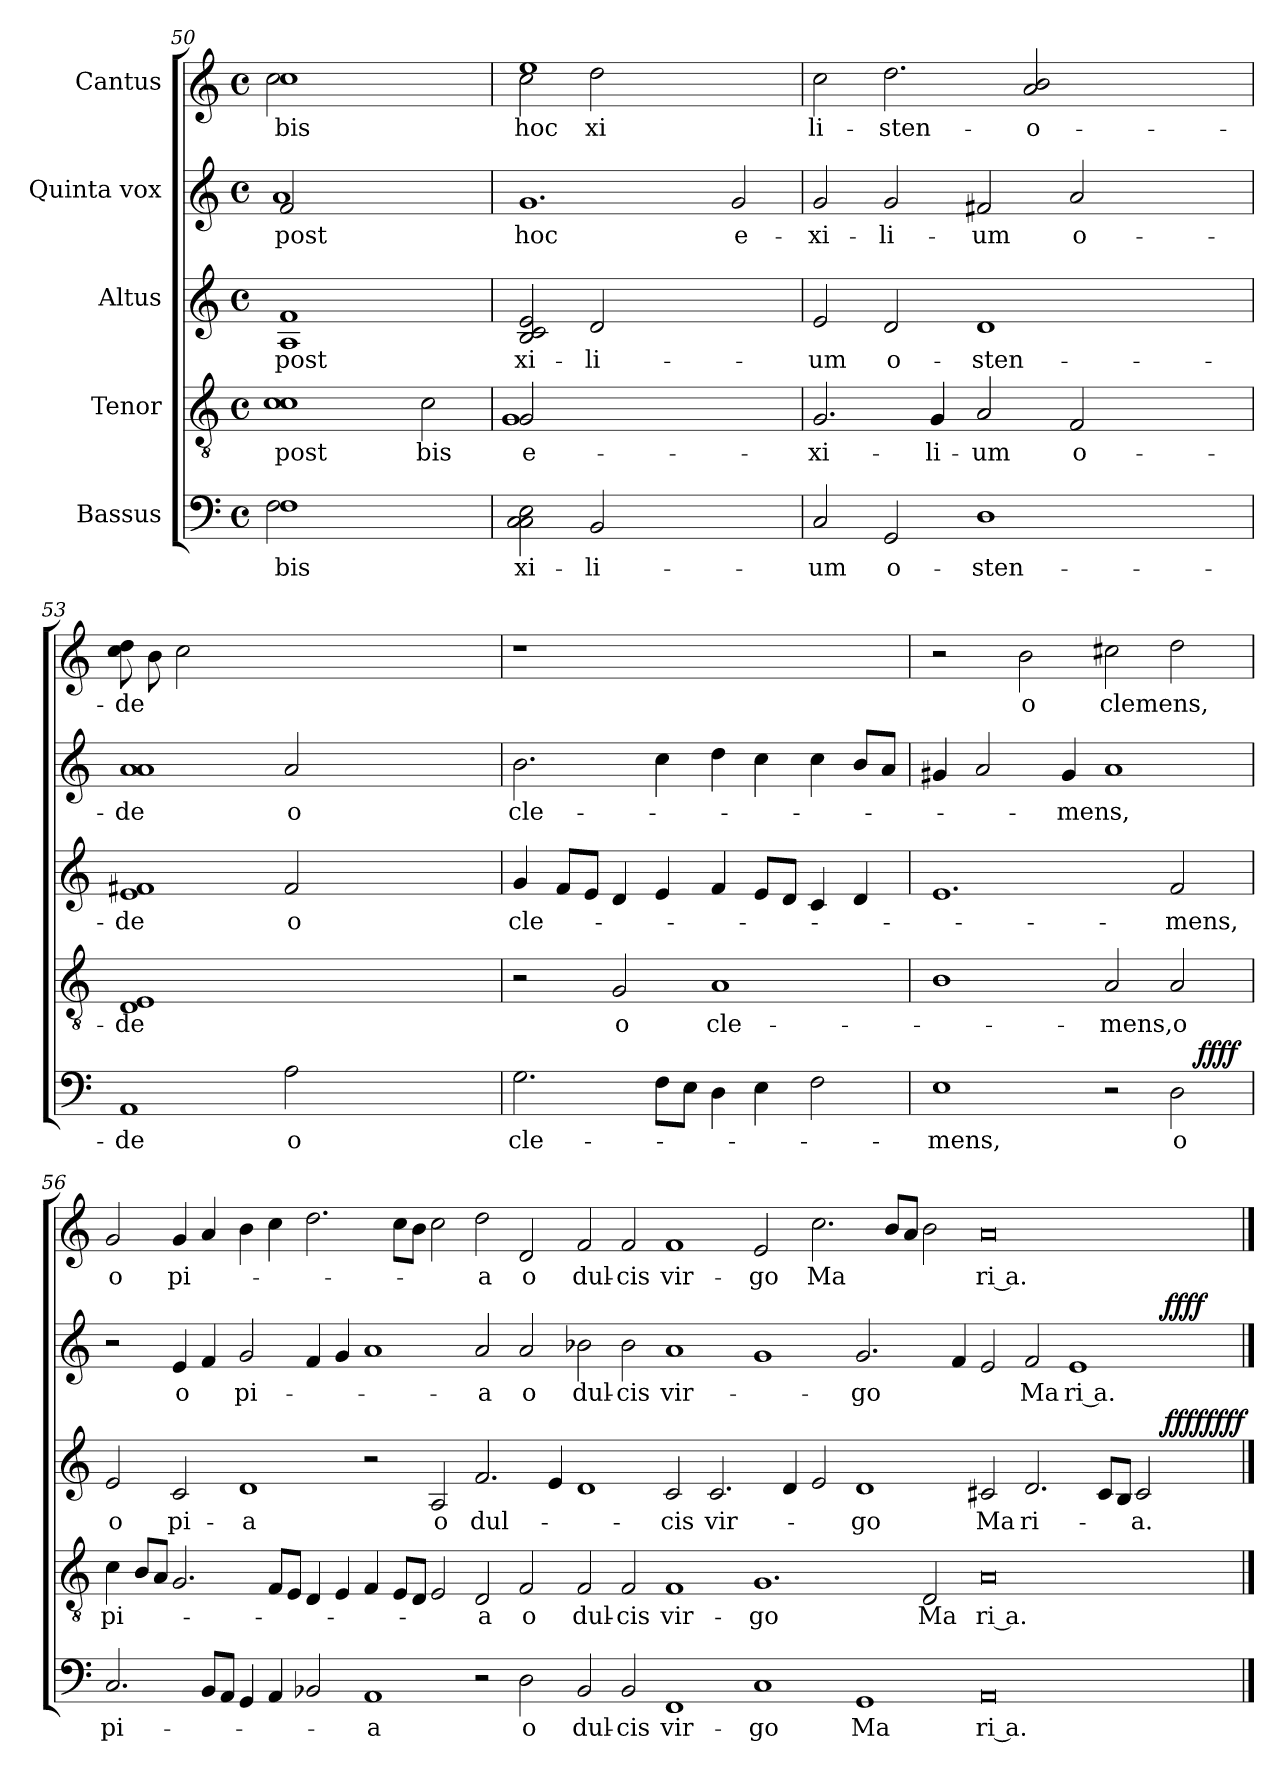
**kern	**text	**dynam	**kern	**text	**kern	**text	**dynam	**kern	**text	**dynam	**kern	**text
*part5	*part5	*part5	*part4	*part4	*part3	*part3	*part3	*part2	*part2	*part2	*part1	*part1
*staff5	*staff5	*staff5	*staff4	*staff4	*staff3	*staff3	*staff3	*staff2	*staff2	*staff2	*staff1	*staff1
*I"Bassus	*	*	*I"Tenor	*	*I"Altus	*	*	*I"Quinta vox	*	*	*I"Cantus	*
!!LO:LB:g=z
*clefF4	*	*	*clefGv2	*	*clefG2	*	*	*clefG2	*	*	*clefG2	*
*k[]	*	*	*k[]	*	*k[]	*	*	*k[]	*	*	*k[]	*
*	*	*	*	*	*	*	*	*	*	*	*C:	*
*M4/4	*	*	*M4/4	*	*M4/4	*	*	*M4/4	*	*	*M4/4	*
*met(c)	*	*	*met(c)	*	*met(c)	*	*	*met(c)	*	*	*met(c)	*
=50	=50	=50	=50	=50	=50	=50	=50	=50	=50	=50	=50	=50
!	!LO:LY:b	!	!	!	!	!	!	!	!	!	!	!
*^	*	*	*	*	*	*	*	*	*	*	*	*
!	!	!LO:LY:b	!	!	!LO:LY:b	!	!LO:LY:b	!	!	!LO:LY:b	!	!	!
*	*	*	*	*	*	*	*	*	*^	*	*	*	*
!	!	!	!	!	!	!	!	!	!	!	!LO:LY:b	!	!	!LO:LY:b
*	*	*	*	*	*	*	*	*	*	*	*	*	*^	*
!	!	!	!	!	!	!	!	!	!	!	!	!	!	!	!LO:LY:b
1F	2F\	-bis	.	1c 1c	-post	1A 1f	post	.	2f/	1a	post	.	1cc	2cc\	bis
.	2ryy	.	.	.	.	.	.	.	2ryy	.	.	.	.	2ryy	.
!	!	!	!	!	!LO:LY:b	!	!	!	!	!	!	!	!	!	!
2ryy	2ryy	.	.	2c\	bis	2ryy	.	.	2ryy	2ryy	.	.	2ryy	2ryy	.
!!LO:PB:g=z	!!
=51	=51	=51	=51	=51	=51	=51	=51	=51	=51	=51	=51	=51	=51	=51	=51
!	!	!LO:LY:b	!	!	!LO:LY:b	!	!	!	!	!	!	!	!	!	!
*	*	*	*	*^	*	*	*	*	*	*	*	*	*	*	*
!	!	!	!	!	!	!LO:LY:b	!	!LO:LY:b	!	!	!	!LO:LY:b	!	!	!	!LO:LY:b
!	!	!	!	!	!	!	!	!	!	!	!	!	!	!	!	!LO:LY:b
*v	*v	*	*	*	*	*	*	*	*	*v	*v	*	*	*	*	*
2C\ 2C\ 2E\	-xi-	.	2G/	1G	e-	2B/ 2c/ 2e/	-xi-	.	1.g	hoc	.	1ee	2cc\	hoc
!	!LO:LY:b	!	!	!	!	!	!LO:LY:b	!	!	!	!	!	!	!LO:LY:b
2BB/	-li-	.	1ryy	.	.	2d/	-li-	.	.	.	.	.	2dd\	-xi-
2ryy	.	.	.	2ryy	.	2ryy	.	.	.	.	.	2ryy	2ryy	.
!	!	!	!	!	!	!	!	!	!	!LO:LY:b	!	!	!	!
2ryy	.	.	2ryy	2ryy	.	2ryy	.	.	2g/	e-	.	2ryy	2ryy	.
=52	=52	=52	=52	=52	=52	=52	=52	=52	=52	=52	=52	=52	=52	=52
!	!LO:LY:b	!	!	!	!LO:LY:b	!	!LO:LY:b	!	!	!LO:LY:b	!	!	!	!LO:LY:b
*	*	*	*v	*v	*	*	*	*	*	*	*	*v	*v	*
2C/	-um	.	2.G/	-xi-	2e/	-um	.	2g/	-xi-	.	2cc\	-li-
!	!LO:LY:b	!	!	!	!	!LO:LY:b	!	!	!LO:LY:b	!	!	!LO:LY:b
2GG/	o-	.	.	.	2d/	o-	.	2g/	-li-	.	2.dd\	-sten-
!	!	!	!	!LO:LY:b	!	!	!	!	!	!	!	!
.	.	.	4G/	-li-	.	.	.	.	.	.	.	.
!	!LO:LY:b	!	!	!LO:LY:b	!	!LO:LY:b	!	!	!LO:LY:b	!	!	!
1D	-sten-	.	2A/	-um	1d	-sten-	.	2f#X/	-um	.	.	.
!	!	!	!	!	!	!	!	!	!	!	!	!LO:LY:b
.	.	.	.	.	.	.	.	.	.	.	2a/ 2b/	o-
!	!	!	!	!LO:LY:b	!	!	!	!	!LO:LY:b	!	!	!
.	.	.	2F/	o-	.	.	.	2a/	o-	.	.	.
.	.	.	.	.	.	.	.	.	.	.	1ryy	.
2.ryy	.	.	2.ryy	.	2.ryy	.	.	2.ryy	.	.	.	.
=53	=53	=53	=53	=53	=53	=53	=53	=53	=53	=53	=53	=53
!	!LO:LY:b	!	!	!LO:LY:b	!	!LO:LY:b	!	!	!LO:LY:b	!	!	!LO:LY:b
1AA	-de	.	1D 1E	-de	1e 1f#X	-de	.	1a 1a	-de	.	8cc 8dd	-de
.	.	.	.	.	.	.	.	.	.	.	8b\	.
.	.	.	.	.	.	.	.	.	.	.	2cc\	.
.	.	.	.	.	.	.	.	.	.	.	1ryy	.
!	!LO:LY:b	!	!	!	!	!LO:LY:b	!	!	!LO:LY:b	!	!	!
2A\	o	.	1ryy	.	2f#/	o	.	2a/	o	.	.	.
1ryy	.	.	.	.	1ryy	.	.	1ryy	.	.	.	.
.	.	.	.	.	.	.	.	.	.	.	4ryy	.
.	.	.	2ryy	.	.	.	.	.	.	.	2ryy	.
=54	=54	=54	=54	=54	=54	=54	=54	=54	=54	=54	=54	=54
!	!LO:LY:b	!	!	!	!	!LO:LY:b	!	!	!LO:LY:b	!	!	!
2.G\	cle-	.	2r	.	4g/	cle-	.	2.b\	cle-	.	1r	.
.	.	.	.	.	8f/L	.	.	.	.	.	.	.
.	.	.	.	.	8e/J	.	.	.	.	.	.	.
!	!	!	!	!LO:LY:b	!	!	!	!	!	!	!	!
.	.	.	2G/	o	4d/	.	.	.	.	.	.	.
8F\L	.	.	.	.	4e/	.	.	4cc\	.	.	.	.
8E\J	.	.	.	.	.	.	.	.	.	.	.	.
!	!	!	!	!LO:LY:b	!	!	!	!	!	!	!	!
4D\	.	.	1A	cle-	4f/	.	.	4dd\	.	.	1ryy	.
4E\	.	.	.	.	8e/L	.	.	4cc\	.	.	.	.
.	.	.	.	.	8d/J	.	.	.	.	.	.	.
2F\	.	.	.	.	4c/	.	.	4cc\	.	.	.	.
.	.	.	.	.	4d/	.	.	8b/L	.	.	.	.
.	.	.	.	.	.	.	.	8a/J	.	.	.	.
!!LO:LB:g=z
=55	=55	=55	=55	=55	=55	=55	=55	=55	=55	=55	=55	=55
!	!LO:LY:b	!	!	!	!	!	!	!	!	!	!	!
*^	*	*	*	*	*	*	*	*	*	*	*	*
1E	1ryy	-mens,	.	1B	.	1.e	.	.	4g#X/	.	.	2r	.
.	.	.	.	.	.	.	.	.	2a/	.	.	.	.
!	!	!	!	!	!	!	!	!	!	!	!	!	!LO:LY:b
.	.	.	.	.	.	.	.	.	.	.	.	2b\	o
!	!	!	!	!	!	!	!	!	!	!LO:LY:b	!	!	!
.	.	.	.	.	.	.	.	.	4g#/	-mens,	.	.	.
!	!	!	!	!	!LO:LY:b	!	!	!	!	!	!	!	!LO:LY:b
2r	2ryy	.	.	2A/	-mens,	.	.	.	1a	.	.	2cc#X\	clemens,
!	!	!LO:LY:b	!	!	!LO:LY:b	!	!LO:LY:b	!	!	!	!	!	!
2D\	8ryy	o	.	2A/	o	2f/	-mens,	.	.	.	.	2dd\	.
!	!	!	!LO:DY:b	!	!	!	!	!	!	!	!	!	!
.	4.ryy	.	ffff	.	.	.	.	.	.	.	.	.	.
!!LO:PB:g=z
=56	=56	=56	=56	=56	=56	=56	=56	=56	=56	=56	=56	=56	=56
!	!	!LO:LY:b	!	!	!LO:LY:b	!	!LO:LY:b	!	!	!	!	!	!LO:LY:b
*v	*v	*	*	*	*	*^	*	*	*^	*	*	*	*
2.C/	pi-	.	4c\	pi-	2e/	1ryy	o	.	2r	1ryy	.	.	2g/	o
.	.	.	8B/L	.	.	.	.	.	.	.	.	.	.	.
.	.	.	8A/J	.	.	.	.	.	.	.	.	.	.	.
!	!	!	!	!	!	!	!LO:LY:b	!	!	!	!LO:LY:b	!	!	!LO:LY:b
.	.	.	2.G/	.	2c/	.	pi-	.	4e/	.	o	.	4g/	pi-
8BB/L	.	.	.	.	.	.	.	.	4f/	.	.	.	4a/	.
8AA/J	.	.	.	.	.	.	.	.	.	.	.	.	.	.
!	!	!	!	!	!	!	!LO:LY:b	!	!	!	!LO:LY:b	!	!	!
4GG/	.	.	.	.	1d	1ryy	-a	.	2g/	1ryy	pi-	.	4b\	.
4AA/	.	.	8F/L	.	.	.	.	.	.	.	.	.	4cc\	.
.	.	.	8E/J	.	.	.	.	.	.	.	.	.	.	.
2BB-X/	.	.	4D/	.	.	.	.	.	4f/	.	.	.	2.dd\	.
.	.	.	4E/	.	.	.	.	.	4g/	.	.	.	.	.
!	!LO:LY:b	!	!	!	!	!	!	!	!	!	!	!	!	!
1AA	-a	.	4F/	.	2r	1ryy	.	.	1a	1ryy	.	.	.	.
.	.	.	8E/L	.	.	.	.	.	.	.	.	.	8cc\L	.
.	.	.	8D/J	.	.	.	.	.	.	.	.	.	8b\J	.
!	!	!	!	!	!	!	!LO:LY:b	!	!	!	!	!	!	!
.	.	.	2E/	.	2A/	.	o	.	.	.	.	.	2cc\	.
!	!	!	!	!LO:LY:b	!	!	!LO:LY:b	!	!	!	!LO:LY:b	!	!	!LO:LY:b
2r	.	.	2D/	-a	2.f/	1ryy	dul-	.	2a/	1ryy	-a	.	2dd\	-a
!	!LO:LY:b	!	!	!LO:LY:b	!	!	!	!	!	!	!LO:LY:b	!	!	!LO:LY:b
2D\	o	.	2F/	o	.	.	.	.	2a/	.	o	.	2d/	o
.	.	.	.	.	4e/	.	.	.	.	.	.	.	.	.
!	!LO:LY:b	!	!	!LO:LY:b	!	!	!	!	!	!	!LO:LY:b	!	!	!LO:LY:b
2BB-/	dul-	.	2F/	dul-	1d	1ryy	.	.	2b-X\	1ryy	dul-	.	2f/	dul-
!	!LO:LY:b	!	!	!LO:LY:b	!	!	!	!	!	!	!LO:LY:b	!	!	!LO:LY:b
2BB-/	-cis	.	2F/	-cis	.	.	.	.	2b-\	.	-cis	.	2f/	-cis
!	!LO:LY:b	!	!	!LO:LY:b	!	!	!LO:LY:b	!	!	!	!LO:LY:b	!	!	!LO:LY:b
1FF	vir-	.	1F	vir-	2c/	1ryy	-cis	.	1a	1ryy	vir-	.	1f	vir-
!	!	!	!	!	!	!	!LO:LY:b	!	!	!	!	!	!	!
.	.	.	.	.	2.c/	.	vir-	.	.	.	.	.	.	.
!	!LO:LY:b	!	!	!LO:LY:b	!	!	!	!	!	!	!	!	!	!LO:LY:b
1C	-go	.	1.G	-go	.	4%15ryy	.	.	1g	4%15ryy	.	.	2e/	-go
.	.	.	.	.	4d/	.	.	.	.	.	.	.	.	.
!	!	!	!	!	!	!	!	!	!	!	!	!	!	!LO:LY:b
.	.	.	.	.	2e/	.	.	.	.	.	.	.	2.cc\	Ma
!	!LO:LY:b	!	!	!	!	!	!LO:LY:b	!	!	!	!LO:LY:b	!	!	!
1GG	Ma	.	.	.	1d	.	-go	.	2.g/	.	-go	.	.	.
.	.	.	.	.	.	.	.	.	.	.	.	.	8b/L	.
.	.	.	.	.	.	.	.	.	.	.	.	.	8a/J	.
!	!	!	!	!LO:LY:b	!	!	!	!	!	!	!	!	!	!
.	.	.	2D/	Ma	.	.	.	.	.	.	.	.	2b\	.
.	.	.	.	.	.	.	.	.	4f/	.	.	.	.	.
!	!LO:LY:b	!	!	!LO:LY:b	!	!	!LO:LY:b	!	!	!	!	!	!	!LO:LY:b
0AA	-ri a.-	.	0A	-ri a.-	2c#X/	.	Ma	.	2e/	.	.	.	0a	-ri a.-
!	!	!	!	!	!	!	!LO:LY:b	!	!	!	!LO:LY:b	!	!	!
.	.	.	.	.	2.d/	.	-ri-	.	2f/	.	Ma	.	.	.
!	!	!	!	!	!	!	!	!	!	!	!LO:LY:b	!	!	!
.	.	.	.	.	.	.	.	.	1e	.	-ri a.-	.	.	.
.	.	.	.	.	8c#/L	.	.	.	.	.	.	.	.	.
.	.	.	.	.	8B/J	.	.	.	.	.	.	.	.	.
!	!	!	!	!	!	!	!LO:LY:b	!	!	!	!	!	!	!
.	.	.	.	.	2c#/	.	-a.	.	.	.	.	.	.	.
!	!	!	!	!	!	!	!	!LO:DY:b	!	!	!	!	!	!
!	!	!	!	!	!	!	!	!LO:DY:n=1:b	!	!	!	!LO:DY:b	!	!
.	.	.	.	.	.	4ryy	.	ffff ffff	.	4ryy	.	ffff	.	.
*	*	*	*	*	*v	*v	*	*	*	*	*	*	*	*
*	*	*	*	*	*	*	*	*v	*v	*	*	*	*
==	==	==	==	==	==	==	==	==	==	==	==	==
*-	*-	*-	*-	*-	*-	*-	*-	*-	*-	*-	*-	*-
